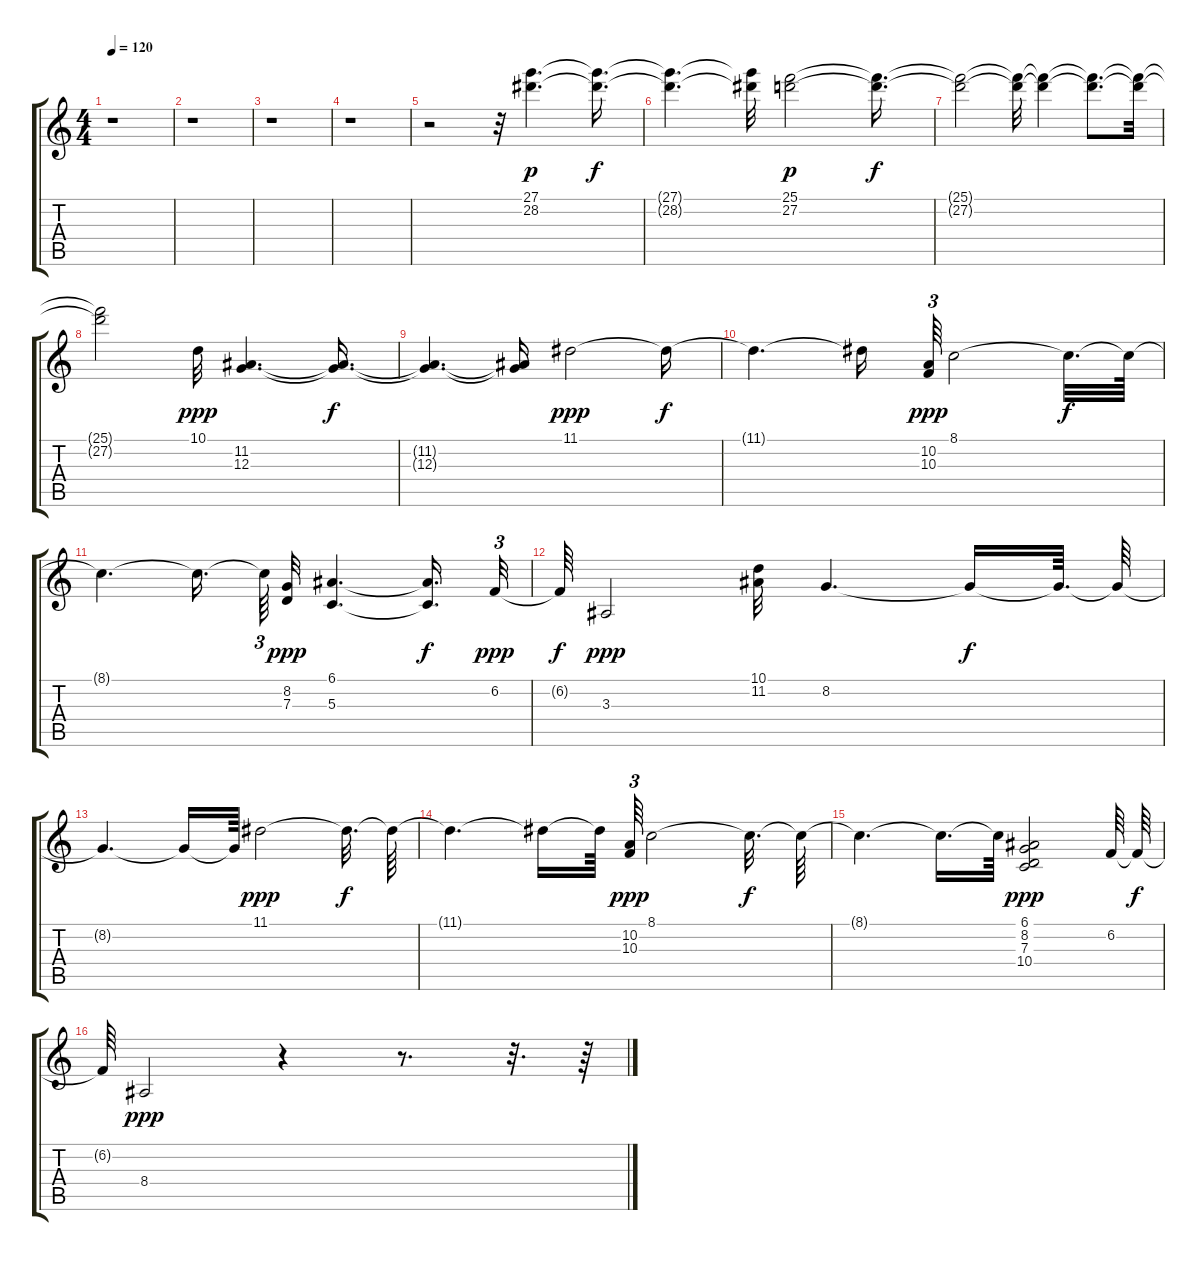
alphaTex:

\track "" {instrument choiraahs}
\staff {score tabs}
\tuning (E4 B3 G3 D3 A2 E2) {hide}
\ts (4 4)
\tempo 120
\clef g2
\ks c
r.1{dy pp} |
r.1 |
r.1 |
r.1 |
r.2 r.32 (27.1 28.2).4{d dy p} (27.1{t} 28.2{t}).16{d dy f} |
(27.1{t} 28.2{t}).4{d} (27.1{t} 28.2{t}).32 (25.1 27.2).2{dy p} (25.1{t} 27.2{t}).16{d dy f} |
(25.1{t} 27.2{t}).2 (25.1{t} 27.2{t}).32 (25.1{t} 27.2{t}).4 (25.1{t} 27.2{t}).8{d} (25.1{t} 27.2{t}).32 |
(25.1{t} 27.2{t}).2 10.1.32{dy ppp} (11.2 12.3).4{d} (11.2{t} 12.3{t}).16{d dy f} |
(11.2{t} 12.3{t}).4{d} (11.2{t} 12.3{t}).16 11.1.2{dy ppp} 11.1{t}.16{dy f} |
11.1{t}.4{d} 11.1{t}.16 (10.2 10.3).64{tu (3 2) dy ppp} 8.1.2 8.1{t}.32{d dy f} 8.1{t}.64 |
8.1{t}.4{d} 8.1{t}.16{d beam splitsecondary} 8.1{t}.64{tu (3 2)} (8.2 7.3).32{dy ppp} (6.1 5.3).4{d} (6.1{t} 5.3{t}).16{d dy f} 6.2.32{tu (3 2) dy ppp} |
6.2{t}.64{dy f} 3.3.2{dy ppp} (10.1 11.2).32 8.2.4{d} 8.2{t}.16{dy f} 8.2{t}.64{d} 8.2{t}.64 |
8.2{t}.4{d} 8.2{t}.16 8.2{t}.64 11.1.2{dy ppp} 11.1{t}.32{d dy f} 11.1{t}.64 |
11.1{t}.4{d} 11.1{t}.16 11.1{t}.64 (10.2 10.3).64{tu (3 2) dy ppp} 8.1.2 8.1{t}.32{d dy f} 8.1{t}.64 |
8.1{t}.4{d} 8.1{t}.16{d} 8.1{t}.64 (6.1 8.2 7.3 10.4).2{dy ppp} 6.2.64 6.2{t}.64{dy f} |
6.2{t}.64 8.4.2{dy ppp} r.4 r.8{d} r.32{d} r.64
